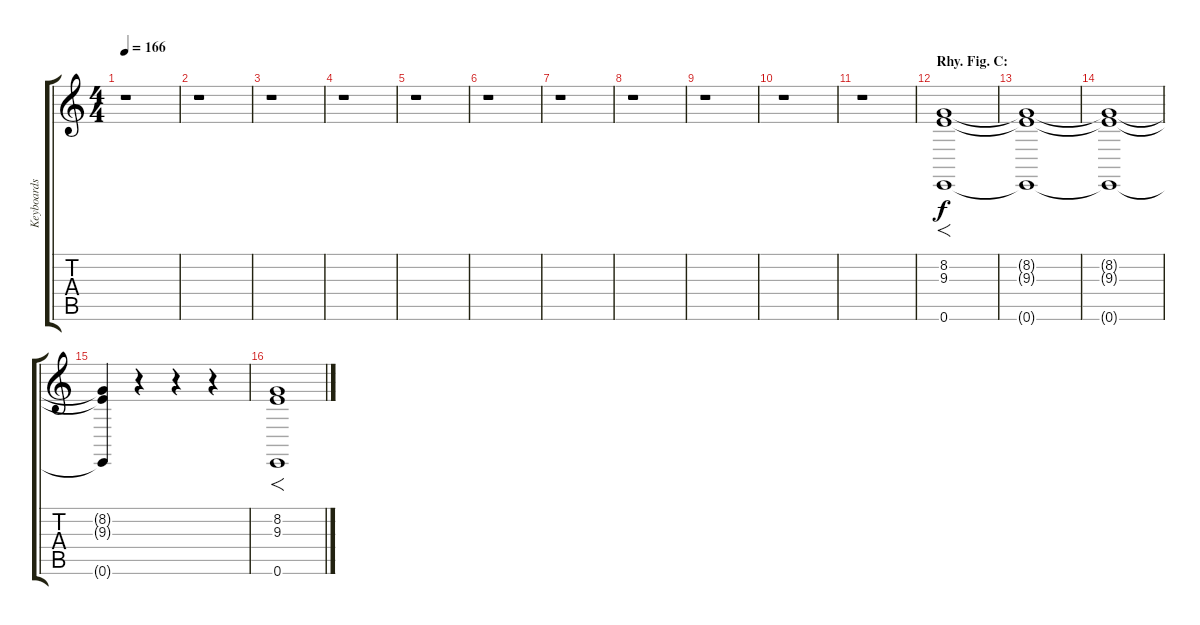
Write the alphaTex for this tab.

\track ("Keyboards" "Keyboards") {instrument voiceoohs}
\staff {score tabs}
\tuning (E4 B3 G3 D3 A2 E2) {hide}
\ts (4 4)
\tempo 166
\clef g2
\ks c
r.1{dy f} |
r.1 |
r.1 |
r.1 |
r.1 |
r.1 |
r.1 |
r.1 |
r.1 |
r.1 |
r.1 |
\section ("" "Rhy. Fig. C:")
(8.2 9.3 0.6).1{f} |
(8.2{t} 9.3{t} 0.6{t}).1 |
(8.2{t} 9.3{t} 0.6{t}).1 |
(8.2{t} 9.3{t} 0.6{t}).4 r.4 r.4 r.4 |
(8.2 9.3 0.6).1{f}
